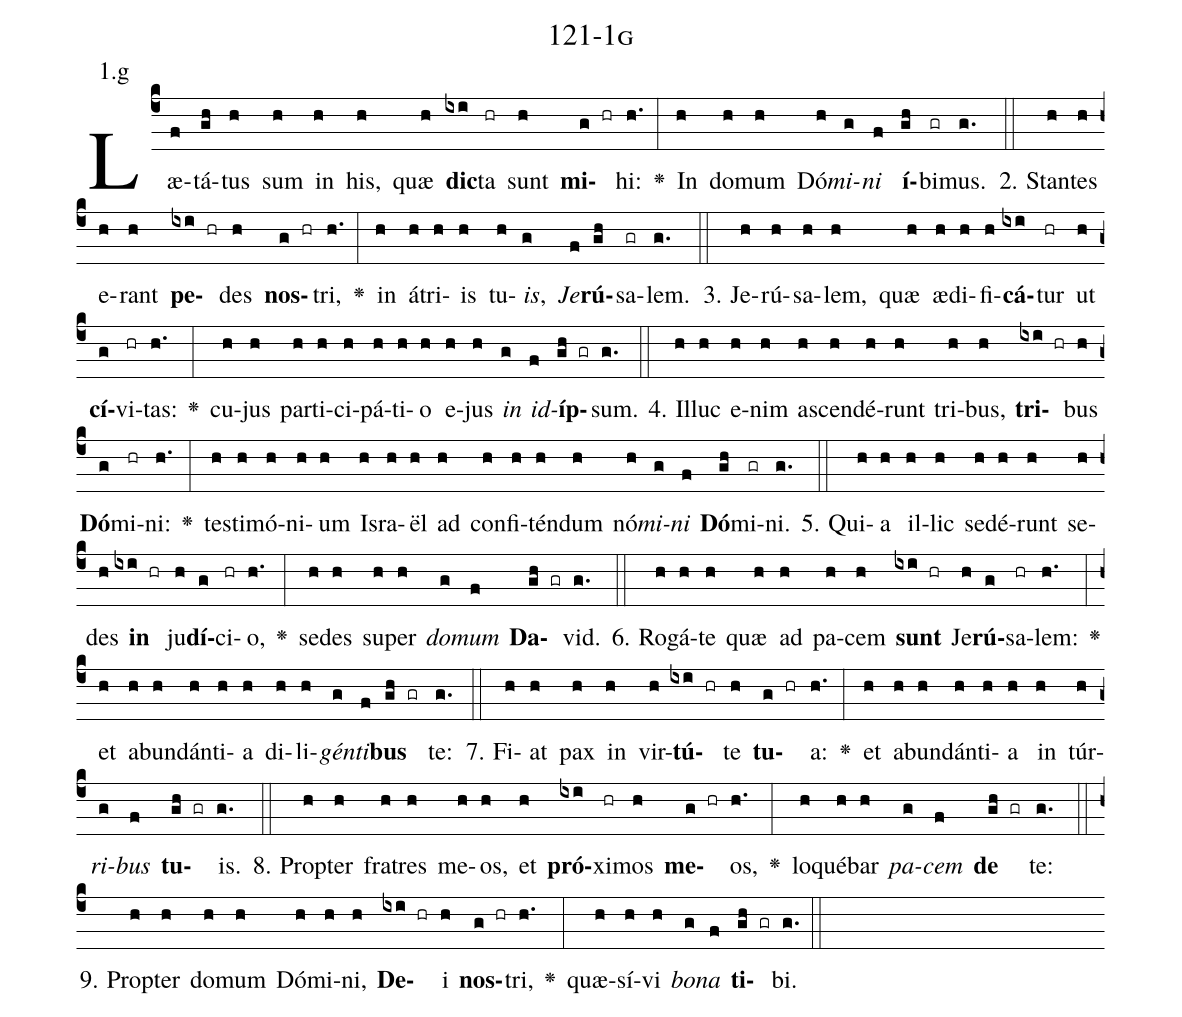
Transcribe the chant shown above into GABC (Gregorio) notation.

name: 121-1g;
annotation: 1.g;
%%
(c4)Læ(f)tá(gh)tus(h) sum(h) in(h) his,(h) quæ(h) <b>dic</b>(ixi)ta(hr) sunt(h) <b>mi</b>(g hr)hi:(h.) <v>\greheightstar</v>(:) In(h) do(h)mum(h) Dó(h)<i>mi</i>(g)<i>ni</i>(f) <b>í</b>(gh)bi(gr)mus.(g.) (::)
2. Stan(h)tes(h) e(h)rant(h) <b>pe</b>(ixi hr)des(h) <b>nos</b>(g hr)tri,(h.) <v>\greheightstar</v>(:) in(h) á(h)tri(h)is(h) tu(h)<i>is</i>,(g) <i>Je</i>(f)<b>rú</b>(gh)sa(gr)lem.(g.) (::)
3. Je(h)rú(h)sa(h)lem,(h) quæ(h) æ(h)di(h)fi(h)<b>cá</b>(ixi)tur(hr) ut(h) <b>cí</b>(g)vi(hr)tas:(h.) <v>\greheightstar</v>(:) cu(h)jus(h) par(h)ti(h)ci(h)pá(h)ti(h)o(h) e(h)jus(h) <i>in</i>(g) <i>id</i>(f)<b>íp</b>(gh gr)sum.(g.) (::)
4. Il(h)luc(h) e(h)nim(h) a(h)scen(h)dé(h)runt(h) tri(h)bus,(h) <b>tri</b>(ixi hr)bus(h) <b>Dó</b>(g)mi(hr)ni:(h.) <v>\greheightstar</v>(:) tes(h)ti(h)mó(h)ni(h)um(h) Is(h)ra(h)ël(h) ad(h) con(h)fi(h)tén(h)dum(h) nó(h)<i>mi</i>(g)<i>ni</i>(f) <b>Dó</b>(gh)mi(gr)ni.(g.) (::)
5. Qui(h)a(h) il(h)lic(h) se(h)dé(h)runt(h) se(h)des(h) <b>in</b>(ixi hr) ju(h)<b>dí</b>(g)ci(hr)o,(h.) <v>\greheightstar</v>(:) se(h)des(h) su(h)per(h) <i>do</i>(g)<i>mum</i>(f) <b>Da</b>(gh gr)vid.(g.) (::)
6. Ro(h)gá(h)te(h) quæ(h) ad(h) pa(h)cem(h) <b>sunt</b>(ixi hr) Je(h)<b>rú</b>(g)sa(hr)lem:(h.) <v>\greheightstar</v>(:) et(h) ab(h)un(h)dán(h)ti(h)a(h) di(h)li(h)<i>gén</i>(g)<i>ti</i>(f)<b>bus</b>(gh gr) te:(g.) (::)
7. Fi(h)at(h) pax(h) in(h) vir(h)<b>tú</b>(ixi hr)te(h) <b>tu</b>(g hr)a:(h.) <v>\greheightstar</v>(:) et(h) ab(h)un(h)dán(h)ti(h)a(h) in(h) túr(h)<i>ri</i>(g)<i>bus</i>(f) <b>tu</b>(gh gr)is.(g.) (::)
8. Prop(h)ter(h) fra(h)tres(h) me(h)os,(h) et(h) <b>pró</b>(ixi)xi(hr)mos(h) <b>me</b>(g hr)os,(h.) <v>\greheightstar</v>(:) lo(h)qué(h)bar(h) <i>pa</i>(g)<i>cem</i>(f) <b>de</b>(gh gr) te:(g.) (::)
9. Prop(h)ter(h) do(h)mum(h) Dó(h)mi(h)ni,(h) <b>De</b>(ixi hr)i(h) <b>nos</b>(g hr)tri,(h.) <v>\greheightstar</v>(:) quæ(h)sí(h)vi(h) <i>bo</i>(g)<i>na</i>(f) <b>ti</b>(gh gr)bi.(g.) (::)
